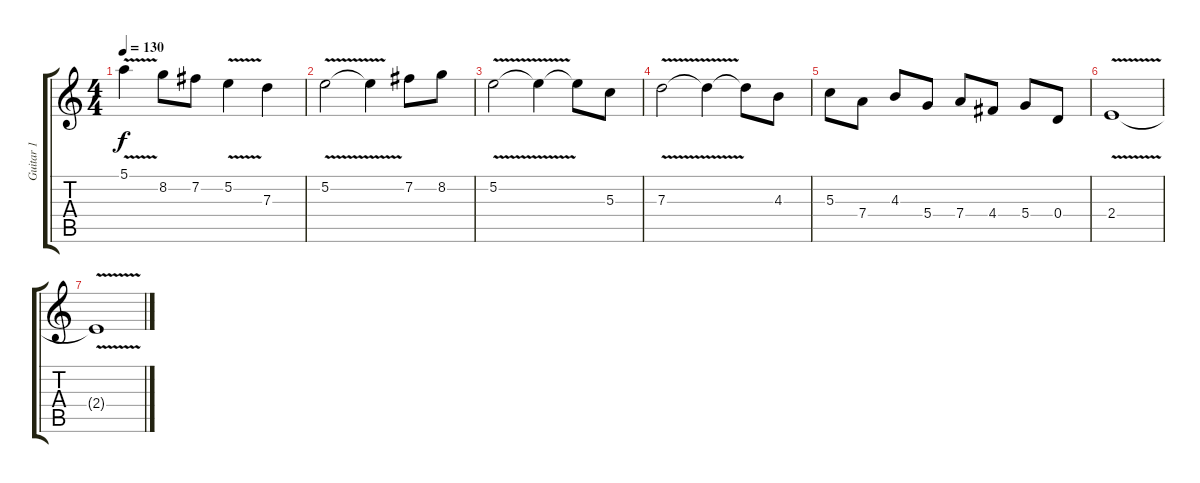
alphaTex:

\track ("Guitar 1" "Guitar 1") {instrument acousticguitarsteel}
\staff {score tabs}
\tuning (E4 B3 G3 D3 A2 E2) {hide}
\ts (4 4)
\tempo 130
\clef g2
\ks c
5.1{v}.4{dy f} 8.2.8 7.2.8 5.2{v}.4 7.3.4 |
5.2{v}.2 5.2{t}.4 7.2.8 8.2.8 |
5.2{v}.2 5.2{t}.4 5.2{t}.8 5.3.8 |
7.3{v}.2 7.3{t}.4 7.3{t}.8 4.3.8 |
5.3.8 7.4.8 4.3.8 5.4.8 7.4.8 4.4.8 5.4.8 0.4.8 |
2.4{v}.1 |
2.4{t}.1
